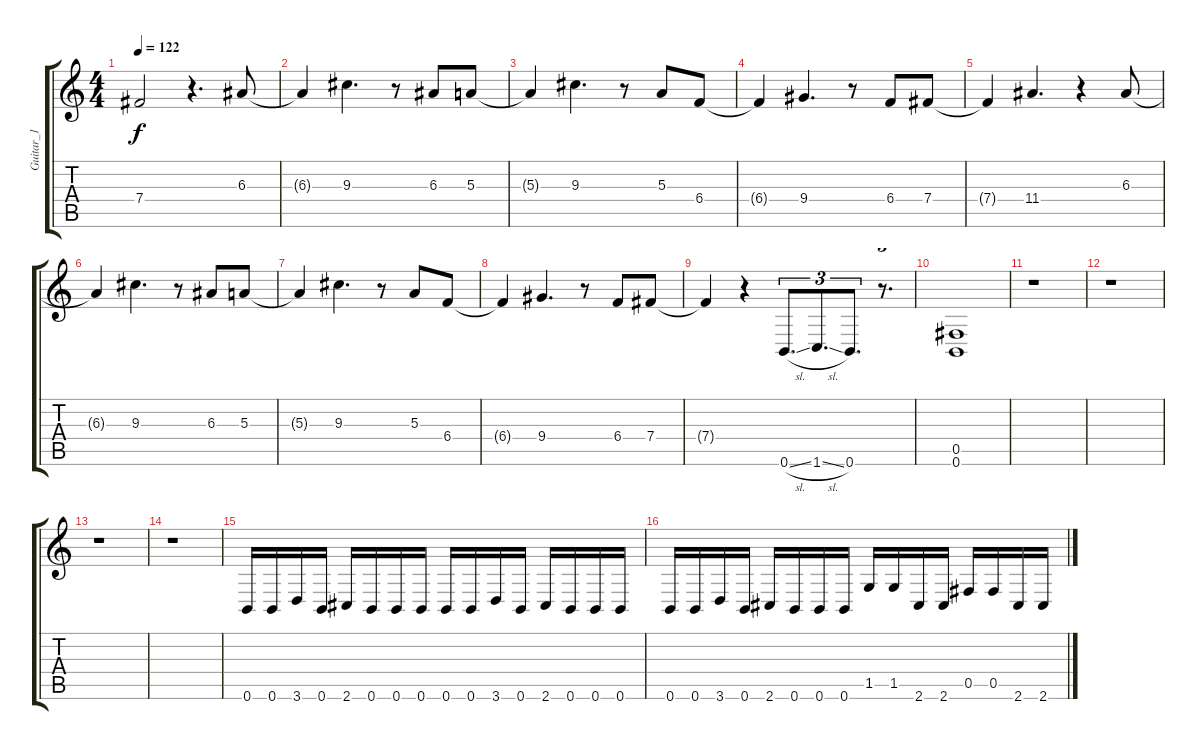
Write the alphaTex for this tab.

\track ("Guitar_1" "Guitar_1") {instrument distortionguitar}
\staff {score tabs}
\tuning (Db4 Ab3 E3 B2 Gb2 B1) {hide}
\ts (4 4)
\tempo 122
\clef g2
\ks c
7.4{t}.2{dy f} r.4{d} 6.3.8 |
6.3{t}.4 9.3.4{d} r.8 6.3.8 5.3.8 |
5.3{t}.4 9.3.4{d} r.8 5.3.8 6.4.8 |
6.4{t}.4 9.4.4{d} r.8 6.4.8 7.4.8 |
7.4{t}.4 11.4.4{d} r.4 6.3.8 |
6.3{t}.4 9.3.4{d} r.8 6.3.8 5.3.8 |
5.3{t}.4 9.3.4{d} r.8 5.3.8 6.4.8 |
6.4{t}.4 9.4.4{d} r.8 6.4.8 7.4.8 |
7.4{t}.4 r.4 0.6{sl}.8{d tu (3 2)} 1.6{sl}.8{d tu (3 2)} 0.6.8{d tu (3 2)} r.8{d tu (3 2)} |
(0.5 0.6).1 |
r.1 |
r.1 |
r.1 |
r.1 |
0.6.16 0.6.16 3.6.16 0.6.16 2.6.16 0.6.16 0.6.16 0.6.16 0.6.16 0.6.16 3.6.16 0.6.16 2.6.16 0.6.16 0.6.16 0.6.16 |
0.6.16 0.6.16 3.6.16 0.6.16 2.6.16 0.6.16 0.6.16 0.6.16 1.5.16 1.5.16 2.6.16 2.6.16 0.5.16 0.5.16 2.6.16 2.6.16
